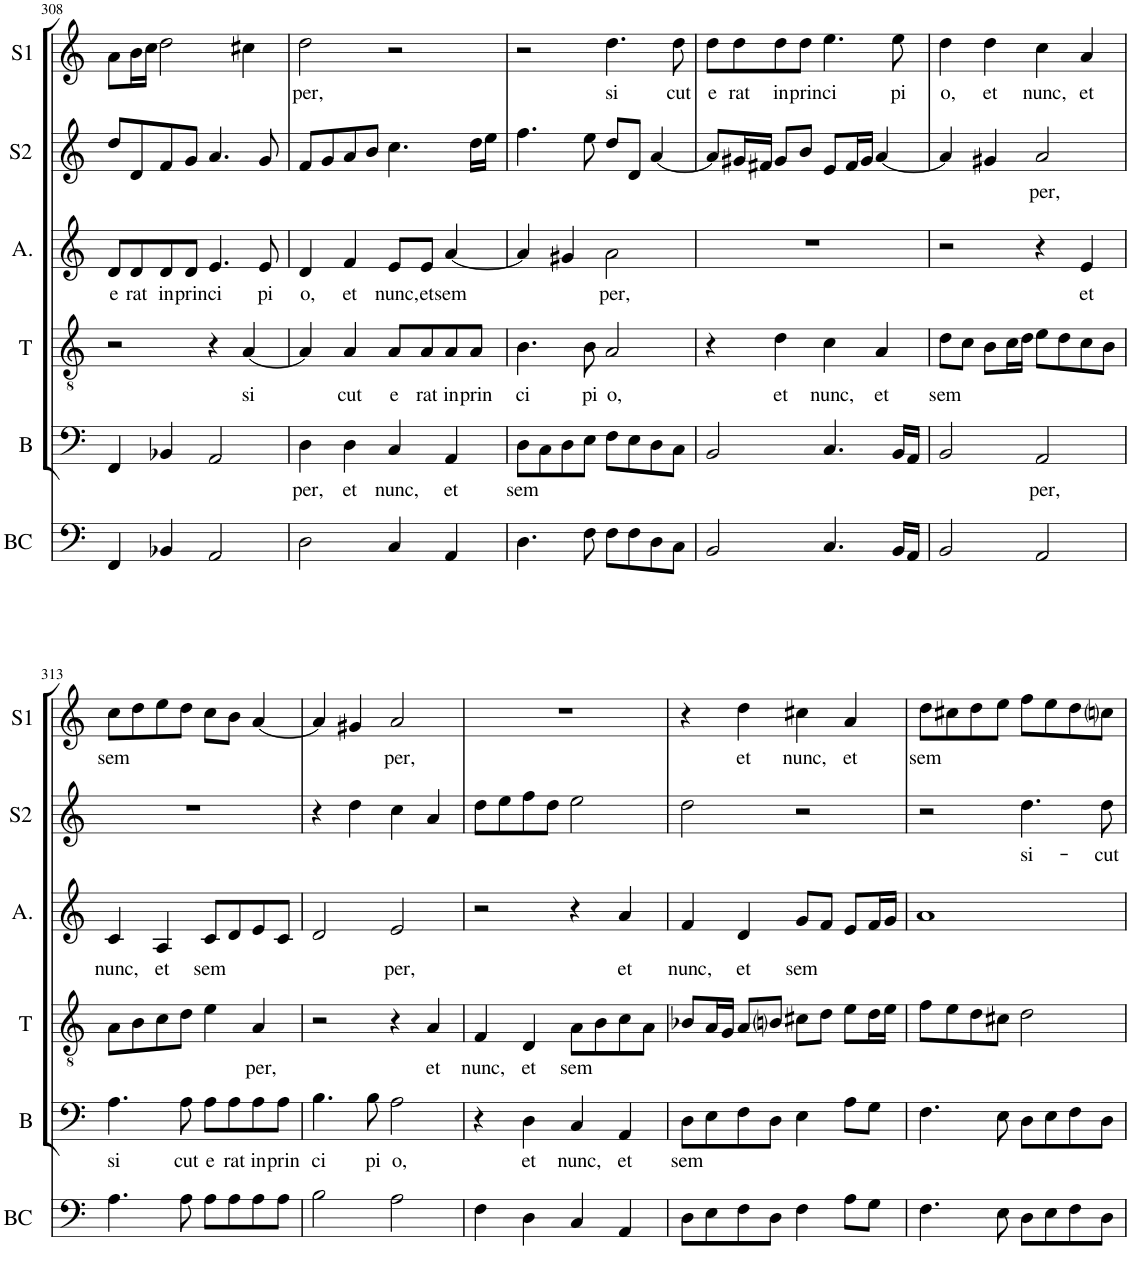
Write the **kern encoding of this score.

**kern	**kern	**text	**kern	**text	**kern	**text	**kern	**text	**kern	**text
*part6	*part5	*part5	*part4	*part4	*part3	*part3	*part2	*part2	*part1	*part1
*staff6	*staff5	*staff5	*staff4	*staff4	*staff3	*staff3	*staff2	*staff2	*staff1	*staff1
*I"BC	*I"B	*	*I"T	*	*I"Alto	*	*I"S2	*	*I"S1	*
*I'BC	*I'B	*	*I'T	*	*I'A.	*	*I'S2	*	*I'S1	*
!!LO:PB:g=z
*clefF4	*clefF4	*	*clefGv2	*	*clefG2	*	*clefG2	*	*clefG2	*
*k[]	*k[]	*	*k[]	*	*k[]	*	*k[]	*	*k[]	*
*M4/4	*M4/4	*	*M4/4	*	*M4/4	*	*M4/4	*	*M4/4	*
=308	=308	=308	=308	=308	=308	=308	=308	=308	=308	=308
!	!	!	!	!	!	!LO:LY:b	!	!	!	!
4FF/	4FF/	.	2r	.	8d/L	e	8dd/L	.	8a\L	.
!	!	!	!	!	!	!LO:LY:b	!	!	!	!
.	.	.	.	.	8d/	rat	8d/	.	16b\L	.
.	.	.	.	.	.	.	.	.	16cc\JJ	.
!	!	!	!	!	!	!LO:LY:b	!	!	!	!
4BB-X/	4BB-X/	.	.	.	8d/	in	8f/	.	2dd\	.
!	!	!	!	!	!	!LO:LY:b	!	!	!	!
.	.	.	.	.	8d/J	prin	8g/J	.	.	.
!	!	!	!	!	!	!LO:LY:b	!	!	!	!
2AA/	2AA/	.	4r	.	4.e/	ci	4.a/	.	.	.
!	!	!	!	!LO:LY:b	!	!	!	!	!	!
.	.	.	[4A/	si	.	.	.	.	4cc#X\	.
!	!	!	!	!	!	!LO:LY:b	!	!	!	!
.	.	.	.	.	8e/	pi	8g/	.	.	.
=309	=309	=309	=309	=309	=309	=309	=309	=309	=309	=309
!	!	!LO:LY:b	!	!	!	!LO:LY:b	!	!	!	!LO:LY:b
2D\	4D\	per,	4A/]	.	4d/	o,	8f/L	.	2dd\	per,
.	.	.	.	.	.	.	8g/	.	.	.
!	!	!LO:LY:b	!	!LO:LY:b	!	!LO:LY:b	!	!	!	!
.	4D\	et	4A/	cut	4f/	et	8a/	.	.	.
.	.	.	.	.	.	.	8b/J	.	.	.
!	!	!LO:LY:b	!	!LO:LY:b	!	!LO:LY:b	!	!	!	!
4C/	4C/	nunc,	8A/L	e	8e/L	nunc,	4.cc\	.	2r	.
!	!	!	!	!LO:LY:b	!	!LO:LY:b	!	!	!	!
.	.	.	8A/	rat	8e/J	et	.	.	.	.
!	!	!LO:LY:b	!	!LO:LY:b	!	!LO:LY:b	!	!	!	!
4AA/	4AA/	et	8A/	in	[4a/	sem	.	.	.	.
!	!	!	!	!LO:LY:b	!	!	!	!	!	!
.	.	.	8A/J	prin	.	.	16dd\LL	.	.	.
.	.	.	.	.	.	.	16ee\JJ	.	.	.
=310	=310	=310	=310	=310	=310	=310	=310	=310	=310	=310
!	!	!LO:LY:b	!	!LO:LY:b	!	!	!	!	!	!
4.D\	8D\L	sem	4.B\	ci	4a/]	.	4.ff\	.	2r	.
.	8C\	.	.	.	.	.	.	.	.	.
.	8D\	.	.	.	4g#X/	.	.	.	.	.
!	!	!	!	!LO:LY:b	!	!	!	!	!	!
8F\	8E\J	.	8B\	pi	.	.	8ee\	.	.	.
!	!	!	!	!LO:LY:b	!	!LO:LY:b	!	!	!	!LO:LY:b
8F\L	8F\L	.	2A/	o,	2a\	per,	8dd/L	.	4.dd\	si
8F\	8E\	.	.	.	.	.	8d/J	.	.	.
8D\	8D\	.	.	.	.	.	[4a/	.	.	.
!	!	!	!	!	!	!	!	!	!	!LO:LY:b
8C\J	8C\J	.	.	.	.	.	.	.	8dd\	cut
=311	=311	=311	=311	=311	=311	=311	=311	=311	=311	=311
!	!	!	!	!	!	!	!	!	!	!LO:LY:b
2BB/	2BB/	.	4r	.	1r	.	8a/L]	.	8dd\L	e
!	!	!	!	!	!	!	!	!	!	!LO:LY:b
.	.	.	.	.	.	.	16g#X/L	.	8dd\	rat
.	.	.	.	.	.	.	16f#X/JJ	.	.	.
!	!	!	!	!LO:LY:b	!	!	!	!	!	!LO:LY:b
.	.	.	4d\	et	.	.	8g#/L	.	8dd\	in
!	!	!	!	!	!	!	!	!	!	!LO:LY:b
.	.	.	.	.	.	.	8b/J	.	8dd\J	prin
!	!	!	!	!LO:LY:b	!	!	!	!	!	!LO:LY:b
4.C/	4.C/	.	4c\	nunc,	.	.	8e/L	.	4.ee\	ci
.	.	.	.	.	.	.	16f#/L	.	.	.
.	.	.	.	.	.	.	16g#/JJ	.	.	.
!	!	!	!	!LO:LY:b	!	!	!	!	!	!
.	.	.	4A/	et	.	.	[4a/	.	.	.
!	!	!	!	!	!	!	!	!	!	!LO:LY:b
16BB/LL	16BB/LL	.	.	.	.	.	.	.	8ee\	pi
16AA/JJ	16AA/JJ	.	.	.	.	.	.	.	.	.
=312	=312	=312	=312	=312	=312	=312	=312	=312	=312	=312
!	!	!	!	!LO:LY:b	!	!	!	!	!	!LO:LY:b
2BB/	2BB/	.	8d\L	sem	2r	.	4a/]	.	4dd\	o,
.	.	.	8c\J	.	.	.	.	.	.	.
!	!	!	!	!	!	!	!	!	!	!LO:LY:b
.	.	.	8B\L	.	.	.	4g#X/	.	4dd\	et
.	.	.	16c\L	.	.	.	.	.	.	.
.	.	.	16d\JJ	.	.	.	.	.	.	.
!	!	!LO:LY:b	!	!	!	!	!	!LO:LY:b	!	!LO:LY:b
2AA/	2AA/	per,	8e\L	.	4r	.	2a/	per,	4cc\	nunc,
.	.	.	8d\	.	.	.	.	.	.	.
!	!	!	!	!	!	!LO:LY:b	!	!	!	!LO:LY:b
.	.	.	8c\	.	4e/	et	.	.	4a/	et
.	.	.	8B\J	.	.	.	.	.	.	.
!!LO:LB:g=z
=313	=313	=313	=313	=313	=313	=313	=313	=313	=313	=313
!	!	!LO:LY:b	!	!	!	!LO:LY:b	!	!	!	!LO:LY:b
4.A\	4.A\	si	8A\L	.	4c/	nunc,	1r	.	8cc\L	sem
.	.	.	8B\	.	.	.	.	.	8dd\	.
!	!	!	!	!	!	!LO:LY:b	!	!	!	!
.	.	.	8c\	.	4A/	et	.	.	8ee\	.
!	!	!LO:LY:b	!	!	!	!	!	!	!	!
8A\	8A\	cut	8d\J	.	.	.	.	.	8dd\J	.
!	!	!LO:LY:b	!	!	!	!LO:LY:b	!	!	!	!
8A\L	8A\L	e	4e\	.	8c/L	sem	.	.	8cc\L	.
!	!	!LO:LY:b	!	!	!	!	!	!	!	!
8A\	8A\	rat	.	.	8d/	.	.	.	8b\J	.
!	!	!LO:LY:b	!	!LO:LY:b	!	!	!	!	!	!
8A\	8A\	in	4A/	per,	8e/	.	.	.	[4a/	.
!	!	!LO:LY:b	!	!	!	!	!	!	!	!
8A\J	8A\J	prin	.	.	8c/J	.	.	.	.	.
=314	=314	=314	=314	=314	=314	=314	=314	=314	=314	=314
!	!	!LO:LY:b	!	!	!	!	!	!	!	!
2B\	4.B\	ci	2r	.	2d/	.	4r	.	4a/]	.
.	.	.	.	.	.	.	4dd\	.	4g#X/	.
!	!	!LO:LY:b	!	!	!	!	!	!	!	!
.	8B\	pi	.	.	.	.	.	.	.	.
!	!	!LO:LY:b	!	!	!	!LO:LY:b	!	!	!	!LO:LY:b
2A\	2A\	o,	4r	.	2e/	per,	4cc\	.	2a/	per,
!	!	!	!	!LO:LY:b	!	!	!	!	!	!
.	.	.	4A/	et	.	.	4a/	.	.	.
=315	=315	=315	=315	=315	=315	=315	=315	=315	=315	=315
!	!	!	!	!LO:LY:b	!	!	!	!	!	!
4F\	4r	.	4F/	nunc,	2r	.	8dd\L	.	1r	.
.	.	.	.	.	.	.	8ee\	.	.	.
!	!	!LO:LY:b	!	!LO:LY:b	!	!	!	!	!	!
4D\	4D\	et	4D/	et	.	.	8ff\	.	.	.
.	.	.	.	.	.	.	8dd\J	.	.	.
!	!	!LO:LY:b	!	!LO:LY:b	!	!	!	!	!	!
4C/	4C/	nunc,	8A\L	sem	4r	.	2ee\	.	.	.
.	.	.	8B\	.	.	.	.	.	.	.
!	!	!LO:LY:b	!	!	!	!LO:LY:b	!	!	!	!
4AA/	4AA/	et	8c\	.	4a/	et	.	.	.	.
.	.	.	8A\J	.	.	.	.	.	.	.
=316	=316	=316	=316	=316	=316	=316	=316	=316	=316	=316
!	!	!LO:LY:b	!	!	!	!LO:LY:b	!	!	!	!
8D\L	8D\L	sem	8B-X/L	.	4f/	nunc,	2dd\	.	4r	.
8E\	8E\	.	16A/L	.	.	.	.	.	.	.
.	.	.	16G/JJ	.	.	.	.	.	.	.
!	!	!	!	!	!	!LO:LY:b	!	!	!	!LO:LY:b
8F\	8F\	.	8A/L	.	4d/	et	.	.	4dd\	et
8D\J	8D\J	.	8Bni/J	.	.	.	.	.	.	.
!	!	!	!	!	!	!LO:LY:b	!	!	!	!LO:LY:b
4F\	4E\	.	8c#X\L	.	8g/L	sem	2r	.	4cc#X\	nunc,
.	.	.	8d\J	.	8f/J	.	.	.	.	.
!	!	!	!	!	!	!	!	!	!	!LO:LY:b
8A\L	8A\L	.	8e\L	.	8e/L	.	.	.	4a/	et
8G\J	8G\J	.	16d\L	.	16f/L	.	.	.	.	.
.	.	.	16e\JJ	.	16g/JJ	.	.	.	.	.
=317	=317	=317	=317	=317	=317	=317	=317	=317	=317	=317
!	!	!	!	!	!	!	!	!	!	!LO:LY:b
4.F\	4.F\	.	8f\L	.	1a	.	2r	.	8dd\L	sem
.	.	.	8e\	.	.	.	.	.	8cc#X\	.
.	.	.	8d\	.	.	.	.	.	8dd\	.
8E\	8E\	.	8c#X\J	.	.	.	.	.	8ee\J	.
!	!	!	!	!	!	!	!	!LO:LY:b	!	!
8D\L	8D\L	.	2d\	.	.	.	4.dd\	si-	8ff\L	.
8E\	8E\	.	.	.	.	.	.	.	8ee\	.
8F\	8F\	.	.	.	.	.	.	.	8dd\	.
!	!	!	!	!	!	!	!	!LO:LY:b	!	!
8D\J	8D\J	.	.	.	.	.	8dd\	-cut	8ccni\J	.
=	=	=	=	=	=	=	=	=	=	=
*-	*-	*-	*-	*-	*-	*-	*-	*-	*-	*-
